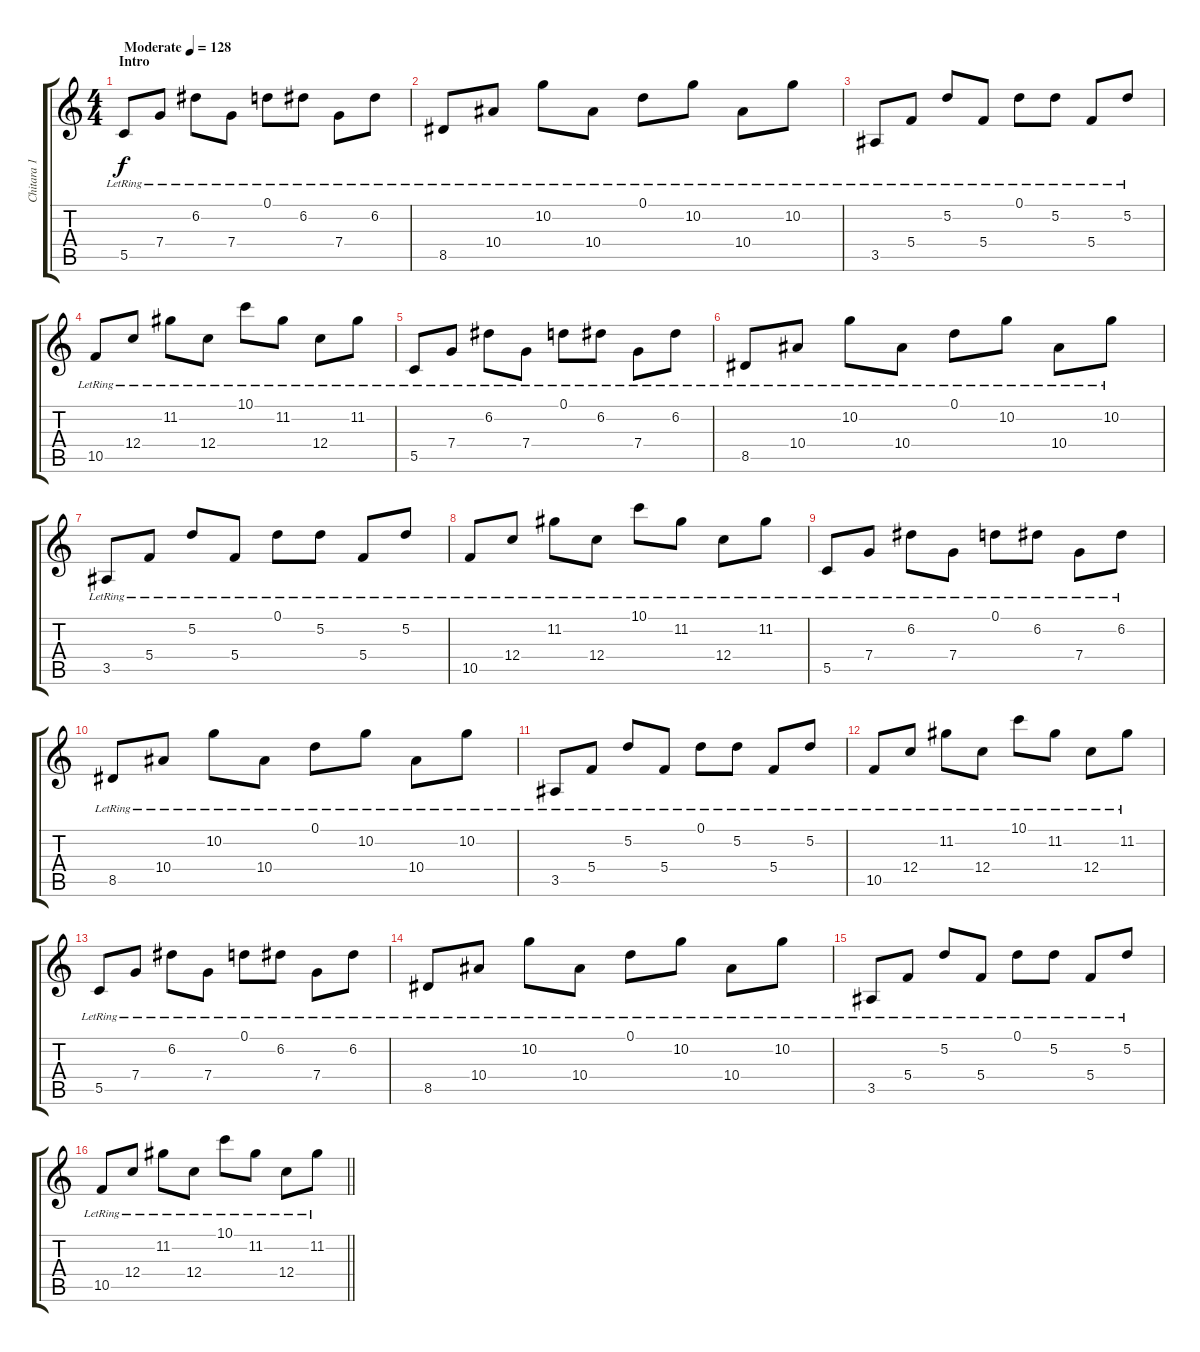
\track ("Chitara 1" "Chitara 1") {instrument acousticguitarsteel}
\staff {score tabs}
\tuning (D4 A3 F3 C3 G2 C2) {hide}
\ts (4 4)
\section ("" "Intro")
\tempo (128 "Moderate")
\clef g2
\ks c
5.5{lr}.8{dy f instrument acousticguitarsteel} 7.4{lr}.8 6.2{lr}.8 7.4{lr}.8 0.1{lr}.8 6.2{lr}.8 7.4{lr}.8 6.2{lr}.8 |
8.5{lr}.8 10.4{lr}.8 10.2{lr}.8 10.4{lr}.8 0.1{lr}.8 10.2{lr}.8 10.4{lr}.8 10.2{lr}.8 |
3.5{lr}.8 5.4{lr}.8 5.2{lr}.8 5.4{lr}.8 0.1{lr}.8 5.2{lr}.8 5.4{lr}.8 5.2{lr}.8 |
10.5{lr}.8 12.4{lr}.8 11.2{lr}.8 12.4{lr}.8 10.1{lr}.8 11.2{lr}.8 12.4{lr}.8 11.2{lr}.8 |
5.5{lr}.8 7.4{lr}.8 6.2{lr}.8 7.4{lr}.8 0.1{lr}.8 6.2{lr}.8 7.4{lr}.8 6.2{lr}.8 |
8.5{lr}.8 10.4{lr}.8 10.2{lr}.8 10.4{lr}.8 0.1{lr}.8 10.2{lr}.8 10.4{lr}.8 10.2{lr}.8 |
3.5{lr}.8 5.4{lr}.8 5.2{lr}.8 5.4{lr}.8 0.1{lr}.8 5.2{lr}.8 5.4{lr}.8 5.2{lr}.8 |
10.5{lr}.8 12.4{lr}.8 11.2{lr}.8 12.4{lr}.8 10.1{lr}.8 11.2{lr}.8 12.4{lr}.8 11.2{lr}.8 |
5.5{lr}.8 7.4{lr}.8 6.2{lr}.8 7.4{lr}.8 0.1{lr}.8 6.2{lr}.8 7.4{lr}.8 6.2{lr}.8 |
8.5{lr}.8 10.4{lr}.8 10.2{lr}.8 10.4{lr}.8 0.1{lr}.8 10.2{lr}.8 10.4{lr}.8 10.2{lr}.8 |
3.5{lr}.8 5.4{lr}.8 5.2{lr}.8 5.4{lr}.8 0.1{lr}.8 5.2{lr}.8 5.4{lr}.8 5.2{lr}.8 |
10.5{lr}.8 12.4{lr}.8 11.2{lr}.8 12.4{lr}.8 10.1{lr}.8 11.2{lr}.8 12.4{lr}.8 11.2{lr}.8 |
5.5{lr}.8 7.4{lr}.8 6.2{lr}.8 7.4{lr}.8 0.1{lr}.8 6.2{lr}.8 7.4{lr}.8 6.2{lr}.8 |
8.5{lr}.8 10.4{lr}.8 10.2{lr}.8 10.4{lr}.8 0.1{lr}.8 10.2{lr}.8 10.4{lr}.8 10.2{lr}.8 |
3.5{lr}.8 5.4{lr}.8 5.2{lr}.8 5.4{lr}.8 0.1{lr}.8 5.2{lr}.8 5.4{lr}.8 5.2{lr}.8 |
\barLineRight lightlight
10.5{lr}.8 12.4{lr}.8 11.2{lr}.8 12.4{lr}.8 10.1{lr}.8 11.2{lr}.8 12.4{lr}.8 11.2{lr}.8
